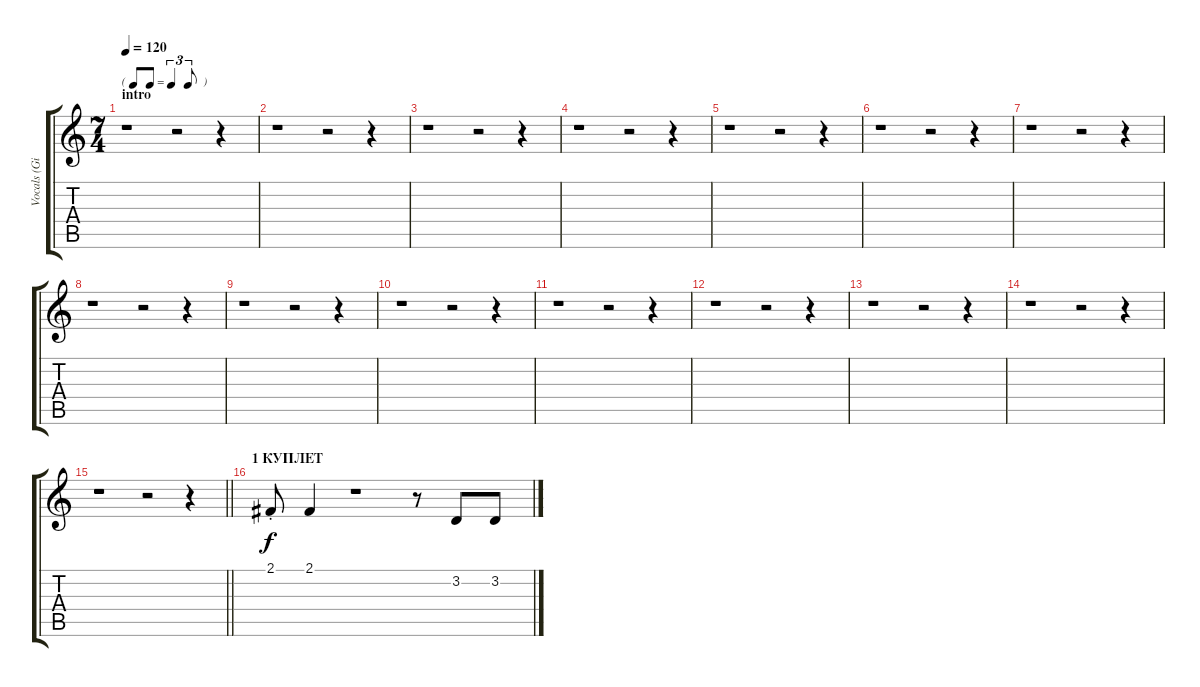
\track ("Vocals (Gilmour)" "Vocals (Gi") {instrument lead6voice}
\staff {score tabs}
\tuning (E4 B3 G3 D3 A2 E2) {hide}
\ts (7 4)
\tf triplet8th
\section ("" "intro")
\tempo 120
\clef g2
\ks c
r.1{dy f instrument lead6voice} r.2 r.4 |
r.1 r.2 r.4 |
r.1 r.2 r.4 |
r.1 r.2 r.4 |
r.1 r.2 r.4 |
r.1 r.2 r.4 |
r.1 r.2 r.4 |
r.1 r.2 r.4 |
r.1 r.2 r.4 |
r.1 r.2 r.4 |
r.1 r.2 r.4 |
r.1 r.2 r.4 |
r.1 r.2 r.4 |
r.1 r.2 r.4 |
\barLineRight lightlight
r.1 r.2 r.4 |
\section ("" "1 КУПЛЕТ")
2.1{st}.8 2.1.4 r.1 r.8 3.2.8 3.2.8
